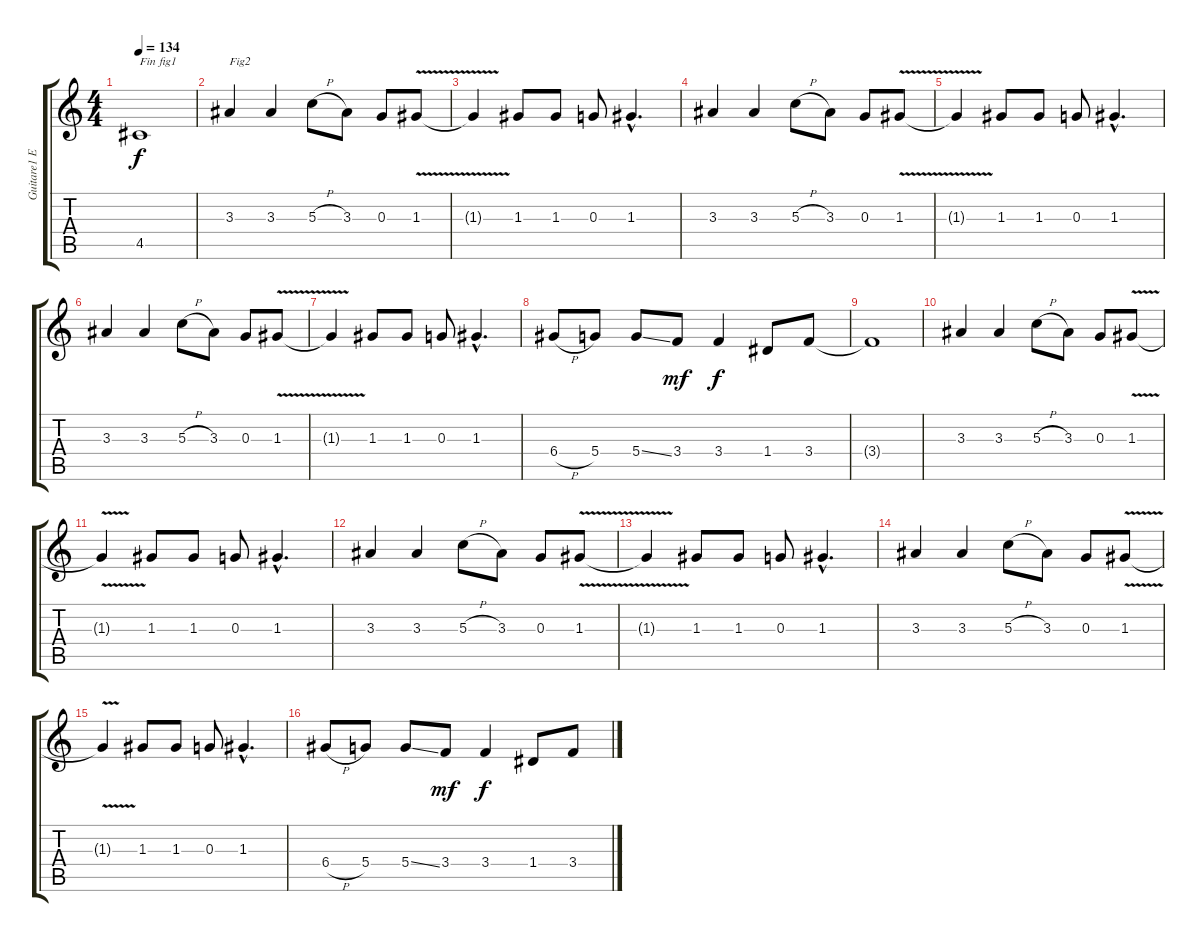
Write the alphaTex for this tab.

\track ("Guitare1 E" "Guitare1 E") {instrument distortionguitar}
\staff {score tabs}
\tuning (E4 B3 G3 D3 A2 E2) {hide}
\ts (4 4)
\tempo 134
\clef g2
\ks c
4.5{t}.1{txt "Fin fig1" dy f} |
3.3.4{txt "Fig2"} 3.3.4 5.3{h}.8 3.3.8 0.3.8 1.3{v}.8 |
1.3{t}.4 1.3.8 1.3.8 0.3.8 1.3{hac}.4{d} |
3.3.4 3.3.4 5.3{h}.8 3.3.8 0.3.8 1.3{v}.8 |
1.3{t}.4 1.3.8 1.3.8 0.3.8 1.3{hac}.4{d} |
3.3.4 3.3.4 5.3{h}.8 3.3.8 0.3.8 1.3{v}.8 |
1.3{t}.4 1.3.8 1.3.8 0.3.8 1.3{hac}.4{d} |
6.4{h}.8 5.4.8 5.4{ss}.8 3.4.8{dy mf} 3.4.4{dy f} 1.4.8 3.4.8 |
3.4{t}.1 |
3.3.4 3.3.4 5.3{h}.8 3.3.8 0.3.8 1.3{v}.8 |
1.3{t}.4 1.3.8 1.3.8 0.3.8 1.3{hac}.4{d} |
3.3.4 3.3.4 5.3{h}.8 3.3.8 0.3.8 1.3{v}.8 |
1.3{t}.4 1.3.8 1.3.8 0.3.8 1.3{hac}.4{d} |
3.3.4 3.3.4 5.3{h}.8 3.3.8 0.3.8 1.3{v}.8 |
1.3{t}.4 1.3.8 1.3.8 0.3.8 1.3{hac}.4{d} |
6.4{h}.8 5.4.8 5.4{ss}.8 3.4.8{dy mf} 3.4.4{dy f} 1.4.8 3.4.8
